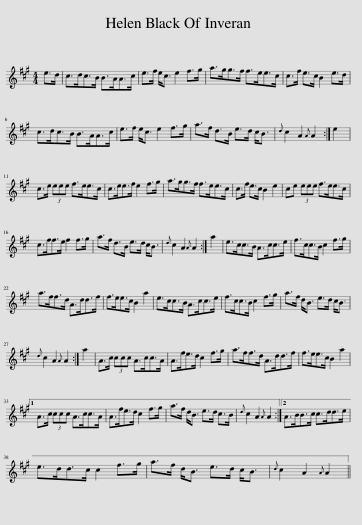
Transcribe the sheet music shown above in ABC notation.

X:1
L:1/8
M:4/4
I:linebreak $
K:A
V:1 treble
V:1
 e>d | c>dc>B B>AA>c | e>f e<c e2 f>g | a>gg>f f>ee>c | c>f e>c B2 e>d |$ %5
 c>dc>B B>AA>c | e>f e<c e2 f>g | a>f d>B e>d c<B |{d} c2 A2{A} A2 :| e2 |$ %10
 c>e (3eee f>ee>c | c>ee>f e2 f>g | a>gg>f f>ee>c | c>f e>c B2 e2 | ce (3eee f>ee>c |$ %15
 c>ff>e f2 f>g | a>f d>B e>d c<B |{d} c2 A2{A} A2 :| a2 | e>cc>B A>cc>e | %20
 f>cc>B c2 f>g |$ a>ff>d A>dd>f | f>ee>c B2 a2 | e>cc>B A>cc>e | f>cc>B c2 f>g | %25
 a>f d<B e>d c<B |${d} c2 A2{A} A2 :| a2 | A>c (3ccc A>cc>A | A>fe>d c2 f>g | %30
 a>ff>d A>dd>f | f>ee>c B2 a2 |1$ A>c (3ccc A>cc>A | A>fe>d c2 f>g | a>f d<B e>d c>B | %35
{d} c2 A2{A} A2 :|2 A>BB>c c>dd>e |$ e>dd>c c2 f>g | a>f d<B e>d c<B |{d} c2 A2{A} A2 || %40
